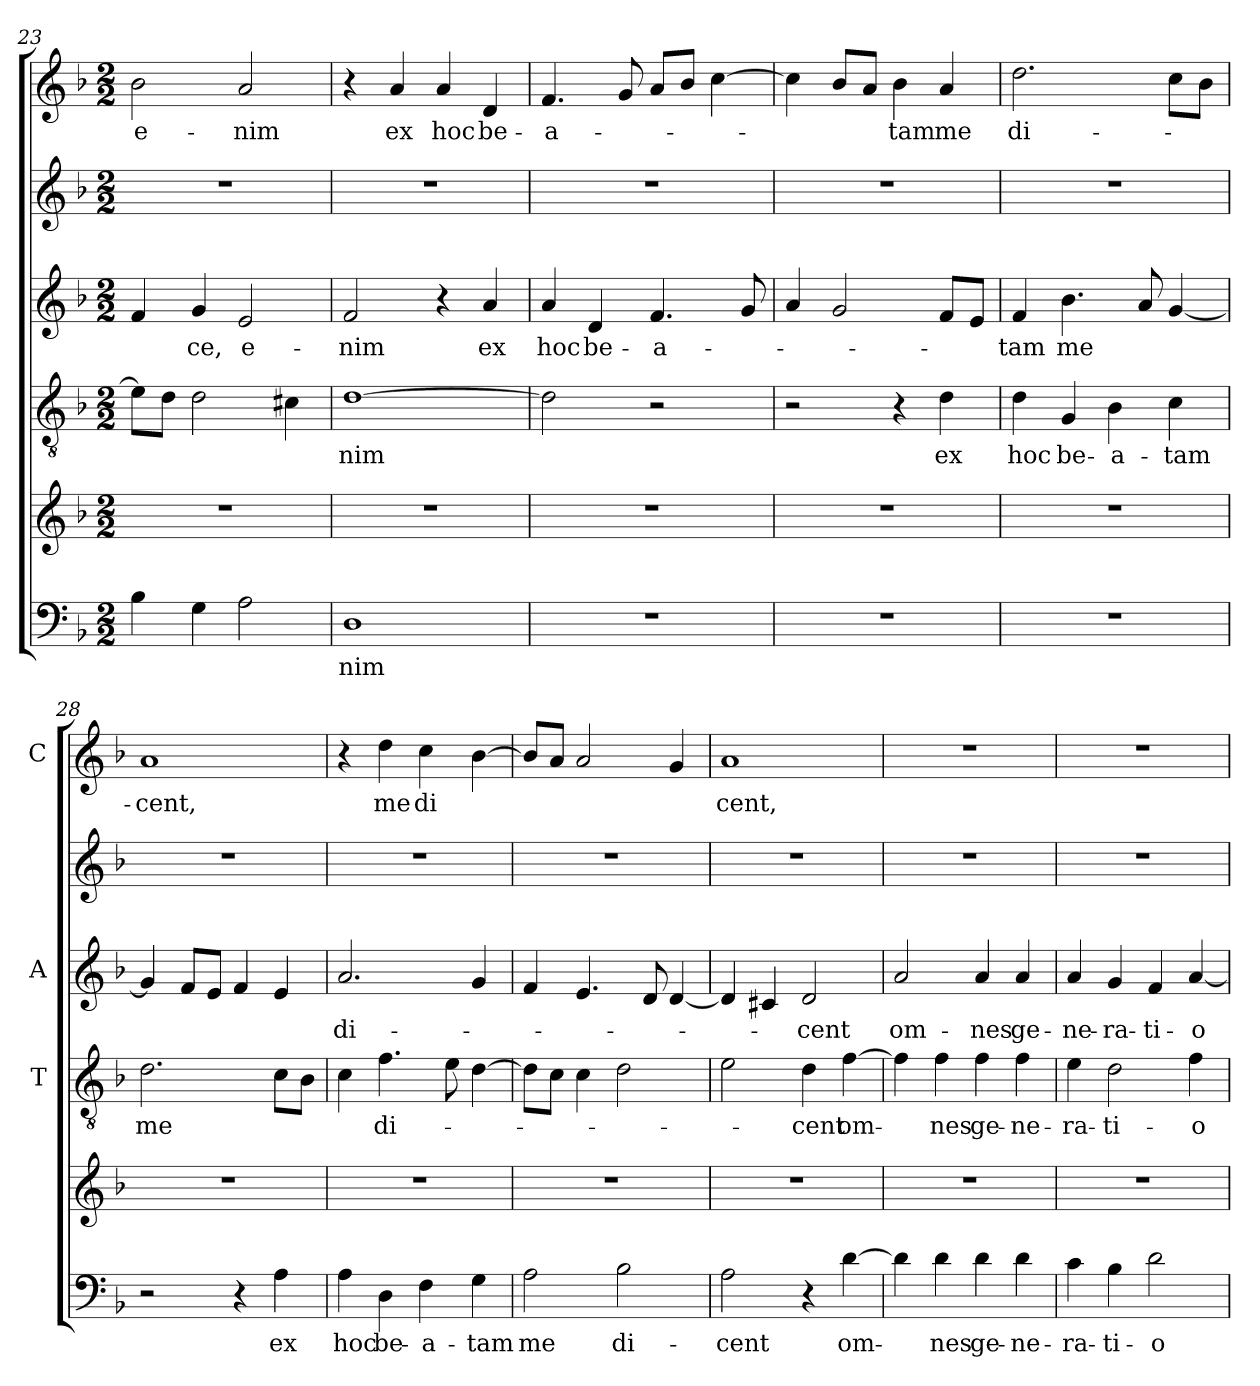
**kern	**text	**kern	**kern	**text	**kern	**text	**kern	**kern	**text
*part6	*part6	*part5	*part4	*part4	*part3	*part3	*part2	*part1	*part1
*staff6	*staff6	*staff5	*staff4	*staff4	*staff3	*staff3	*staff2	*staff1	*staff1
*	*	*	*I'T	*	*I'A	*	*	*I'C	*
*clefF4	*	*clefG2	*clefGv2	*	*clefG2	*	*clefG2	*clefG2	*
*k[b-]	*	*k[b-]	*k[b-]	*	*k[b-]	*	*k[b-]	*k[b-]	*
*F:	*	*F:	*F:	*	*F:	*	*F:	*F:	*
*M2/2	*	*M2/2	*M2/2	*	*M2/2	*	*M2/2	*M2/2	*
=23	=23	=23	=23	=23	=23	=23	=23	=23	=23
!	!	!	!	!	!	!	!	!	!LO:LY:b
4B-\	.	1r	8e\L]	.	4f/	.	1r	2b-\	e-
.	.	.	8d\J	.	.	.	.	.	.
!	!	!	!	!	!	!LO:LY:b	!	!	!
4G\	.	.	2d\	.	4g/	-ce,	.	.	.
!	!	!	!	!	!	!LO:LY:b	!	!	!LO:LY:b
2A\	.	.	.	.	2e/	e-	.	2a/	-nim
.	.	.	4c#\	.	.	.	.	.	.
=24	=24	=24	=24	=24	=24	=24	=24	=24	=24
!	!LO:LY:b	!	!	!LO:LY:b	!	!LO:LY:b	!	!	!
1D	-nim	1r	[1d	nim	2f/	-nim	1r	4r	.
!	!	!	!	!	!	!	!	!	!LO:LY:b
.	.	.	.	.	.	.	.	4a/	ex
!	!	!	!	!	!	!	!	!	!LO:LY:b
.	.	.	.	.	4r	.	.	4a/	hoc
!	!	!	!	!	!	!LO:LY:b	!	!	!LO:LY:b
.	.	.	.	.	4a/	ex	.	4d/	be-
=25	=25	=25	=25	=25	=25	=25	=25	=25	=25
!	!	!	!	!	!	!LO:LY:b	!	!	!LO:LY:b
1r	.	1r	2d\]	.	4a/	hoc	1r	4.f/	-a-
!	!	!	!	!	!	!LO:LY:b	!	!	!
.	.	.	.	.	4d/	be-	.	.	.
.	.	.	.	.	.	.	.	8g/	.
!	!	!	!	!	!	!LO:LY:b	!	!	!
.	.	.	2r	.	4.f/	-a-	.	8a/L	.
.	.	.	.	.	.	.	.	8b-/J	.
.	.	.	.	.	.	.	.	[4cc\	.
.	.	.	.	.	8g/	.	.	.	.
=26	=26	=26	=26	=26	=26	=26	=26	=26	=26
!	!	!	!	!	!	!	!	!	!LO:LY:b
1r	.	1r	2r	.	4a/	.	1r	4cc\]	-­
.	.	.	.	.	2g/	.	.	8b-/L	.
!	!	!	!	!	!	!	!	!	!LO:LY:b
.	.	.	.	.	.	.	.	8a/J	­
!	!	!	!	!	!	!	!	!	!LO:LY:b
.	.	.	4r	.	.	.	.	4b-\	tam
!	!	!	!	!LO:LY:b	!	!	!	!	!LO:LY:b
.	.	.	4d\	ex	8f/L	.	.	4a/	me
!	!	!	!	!	!	!LO:LY:b	!	!	!
.	.	.	.	.	8e/J	-­	.	.	.
!!LO:LB:g=z
=27	=27	=27	=27	=27	=27	=27	=27	=27	=27
!	!	!	!	!LO:LY:b	!	!LO:LY:b	!	!	!LO:LY:b
1r	.	1r	4d\	hoc	4f/	­tam	1r	2.dd\	di-
!	!	!	!	!LO:LY:b	!	!LO:LY:b	!	!	!
.	.	.	4G/	be-	4.b-\	me	.	.	.
!	!	!	!	!LO:LY:b	!	!	!	!	!
.	.	.	4B-\	-a-	.	.	.	.	.
.	.	.	.	.	8a/	.	.	.	.
!	!	!	!	!LO:LY:b	!	!	!	!	!
.	.	.	4c\	-tam	[4g/	.	.	8cc\L	.
.	.	.	.	.	.	.	.	8b-\J	.
=28	=28	=28	=28	=28	=28	=28	=28	=28	=28
!	!	!	!	!LO:LY:b	!	!	!	!	!LO:LY:b
2r	.	1r	2.d\	me	4g/]	.	1r	1a	-cent,
.	.	.	.	.	8f/L	.	.	.	.
.	.	.	.	.	8e/J	.	.	.	.
4r	.	.	.	.	4f/	.	.	.	.
!	!LO:LY:b	!	!	!	!	!	!	!	!
4A\	ex	.	8c\L	.	4e/	.	.	.	.
.	.	.	8B-\J	.	.	.	.	.	.
=29	=29	=29	=29	=29	=29	=29	=29	=29	=29
!	!LO:LY:b	!	!	!	!	!LO:LY:b	!	!	!
4A\	hoc	1r	4c\	.	2.a/	di-	1r	4r	.
!	!LO:LY:b	!	!	!LO:LY:b	!	!	!	!	!LO:LY:b
4D\	be-	.	4.f\	di-	.	.	.	4dd\	me
!	!LO:LY:b	!	!	!	!	!	!	!	!LO:LY:b
4F\	-a-	.	.	.	.	.	.	4cc\	di
.	.	.	8e\	.	.	.	.	.	.
!	!LO:LY:b	!	!	!	!	!	!	!	!
4G\	-tam	.	[4d\	.	4g/	.	.	[4b-\	.
=30	=30	=30	=30	=30	=30	=30	=30	=30	=30
!	!LO:LY:b	!	!	!	!	!	!	!	!
2A\	me	1r	8d\L]	.	4f/	.	1r	8b-/L]	.
.	.	.	8c\J	.	.	.	.	8a/J	.
.	.	.	4c\	.	4.e/	.	.	2a/	.
!	!LO:LY:b	!	!	!	!	!	!	!	!
2B-\	di-	.	2d\	.	.	.	.	.	.
.	.	.	.	.	8d/	.	.	.	.
.	.	.	.	.	[4d/	.	.	4g/	.
=31	=31	=31	=31	=31	=31	=31	=31	=31	=31
!	!LO:LY:b	!	!	!	!	!	!	!	!LO:LY:b
2A\	-cent	1r	2e\	.	4d/]	.	1r	1a	cent,
.	.	.	.	.	4c#/	.	.	.	.
!	!	!	!	!LO:LY:b	!	!LO:LY:b	!	!	!
4r	.	.	4d\	-cent	2d/	-cent	.	.	.
!	!LO:LY:b	!	!	!LO:LY:b	!	!	!	!	!
[4d\	om-	.	[4f\	om-	.	.	.	.	.
!!LO:LB:g=z
=32	=32	=32	=32	=32	=32	=32	=32	=32	=32
!	!LO:LY:b	!	!	!LO:LY:b	!	!LO:LY:b	!	!	!
4d\]	-­	1r	4f\]	-­	2a/	om-	1r	1r	.
!	!LO:LY:b	!	!	!LO:LY:b	!	!	!	!	!
4d\	nes	.	4f\	nes	.	.	.	.	.
!	!LO:LY:b	!	!	!LO:LY:b	!	!LO:LY:b	!	!	!
4d\	ge-	.	4f\	ge-	4a/	-nes	.	.	.
!	!LO:LY:b	!	!	!LO:LY:b	!	!LO:LY:b	!	!	!
4d\	-ne-	.	4f\	-ne-	4a/	ge-	.	.	.
=33	=33	=33	=33	=33	=33	=33	=33	=33	=33
!	!LO:LY:b	!	!	!LO:LY:b	!	!LO:LY:b	!	!	!
4c\	-ra-	1r	4e\	-ra-	4a/	-ne-	1r	1r	.
!	!LO:LY:b	!	!	!LO:LY:b	!	!LO:LY:b	!	!	!
4B-\	-ti-	.	2d\	-ti-	4g/	-ra-	.	.	.
!	!LO:LY:b	!	!	!	!	!LO:LY:b	!	!	!
2d\	-o-	.	.	.	4f/	-ti-	.	.	.
!	!	!	!	!LO:LY:b	!	!LO:LY:b	!	!	!
.	.	.	4f\	-o-	[4a/	-o	.	.	.
=	=	=	=	=	=	=	=	=	=
*-	*-	*-	*-	*-	*-	*-	*-	*-	*-
